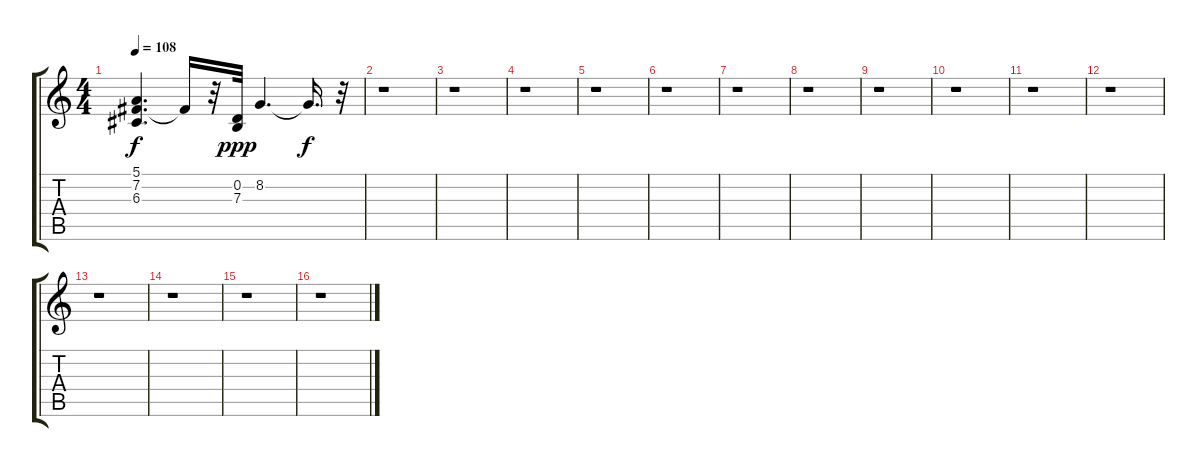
\track "" {instrument pad2warm}
\staff {score tabs}
\tuning (E4 B3 G3 D3 A2 E2) {hide}
\ts (4 4)
\tempo 108
\clef g2
\ks c
(5.1{t} 7.2{t} 6.3{t}).4{d dy f} 7.2{t}.16 r.32 (0.2 7.3).32{dy ppp} 8.2.4{d} 8.2{t}.16{d dy f} r.32 |
r.1 |
r.1 |
r.1 |
r.1 |
r.1 |
r.1 |
r.1 |
r.1 |
r.1 |
r.1 |
r.1 |
r.1 |
r.1 |
r.1 |
r.1
